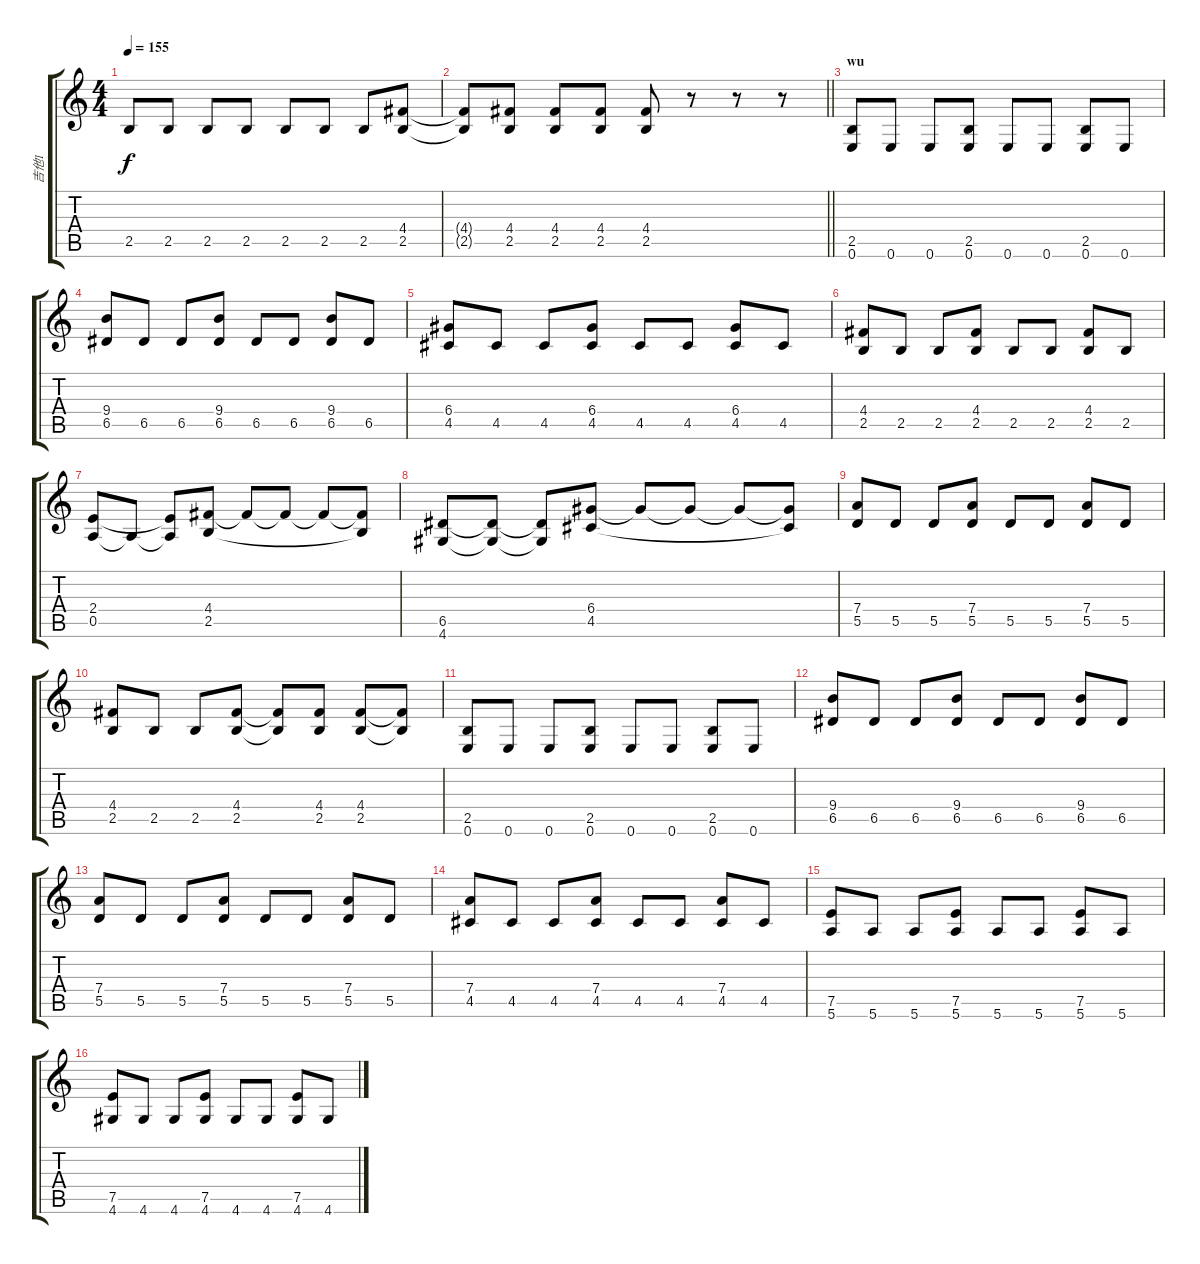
\track ("吉他1" "吉他1") {instrument overdrivenguitar}
\staff {score tabs}
\tuning (E4 B3 G3 D3 A2 E2) {hide}
\ts (4 4)
\tempo 155
\clef g2
\ks c
2.5.8{dy f} 2.5.8 2.5.8 2.5.8 2.5.8 2.5.8 2.5.8 (4.4 2.5).8 |
\barLineRight lightlight
(4.4{t} 2.5{t}).8 (4.4 2.5).8 (4.4 2.5).8 (4.4 2.5).8 (4.4 2.5).8 r.8 r.8 r.8 |
\section ("" "wu")
(2.5 0.6).8 0.6.8 0.6.8 (2.5 0.6).8 0.6.8 0.6.8 (2.5 0.6).8 0.6.8 |
(9.4 6.5).8 6.5.8 6.5.8 (9.4 6.5).8 6.5.8 6.5.8 (9.4 6.5).8 6.5.8 |
(6.4 4.5).8 4.5.8 4.5.8 (6.4 4.5).8 4.5.8 4.5.8 (6.4 4.5).8 4.5.8 |
(4.4 2.5).8 2.5.8 2.5.8 (4.4 2.5).8 2.5.8 2.5.8 (4.4 2.5).8 2.5.8 |
(2.4 0.5).8 0.5{t}.8 (2.4{t} 0.5{t}).8 (4.4 2.5).8 4.4{t}.8 4.4{t}.8 4.4{t}.8 (4.4{t} 2.5{t}).8 |
(6.5 4.6).8 (6.5{t} 4.6{t}).8 (6.5{t} 4.6{t}).8 (6.4 4.5).8 6.4{t}.8 6.4{t}.8 6.4{t}.8 (6.4{t} 4.5{t}).8 |
(7.4 5.5).8 5.5.8 5.5.8 (7.4 5.5).8 5.5.8 5.5.8 (7.4 5.5).8 5.5.8 |
(4.4 2.5).8 2.5.8 2.5.8 (4.4 2.5).8 (4.4{t} 2.5{t}).8 (4.4 2.5).8 (4.4 2.5).8 (4.4{t} 2.5{t}).8 |
(2.5 0.6).8 0.6.8 0.6.8 (2.5 0.6).8 0.6.8 0.6.8 (2.5 0.6).8 0.6.8 |
(9.4 6.5).8 6.5.8 6.5.8 (9.4 6.5).8 6.5.8 6.5.8 (9.4 6.5).8 6.5.8 |
(7.4 5.5).8 5.5.8 5.5.8 (7.4 5.5).8 5.5.8 5.5.8 (7.4 5.5).8 5.5.8 |
(7.4 4.5).8 4.5.8 4.5.8 (7.4 4.5).8 4.5.8 4.5.8 (7.4 4.5).8 4.5.8 |
(7.5 5.6).8 5.6.8 5.6.8 (7.5 5.6).8 5.6.8 5.6.8 (7.5 5.6).8 5.6.8 |
(7.5 4.6).8 4.6.8 4.6.8 (7.5 4.6).8 4.6.8 4.6.8 (7.5 4.6).8 4.6.8
